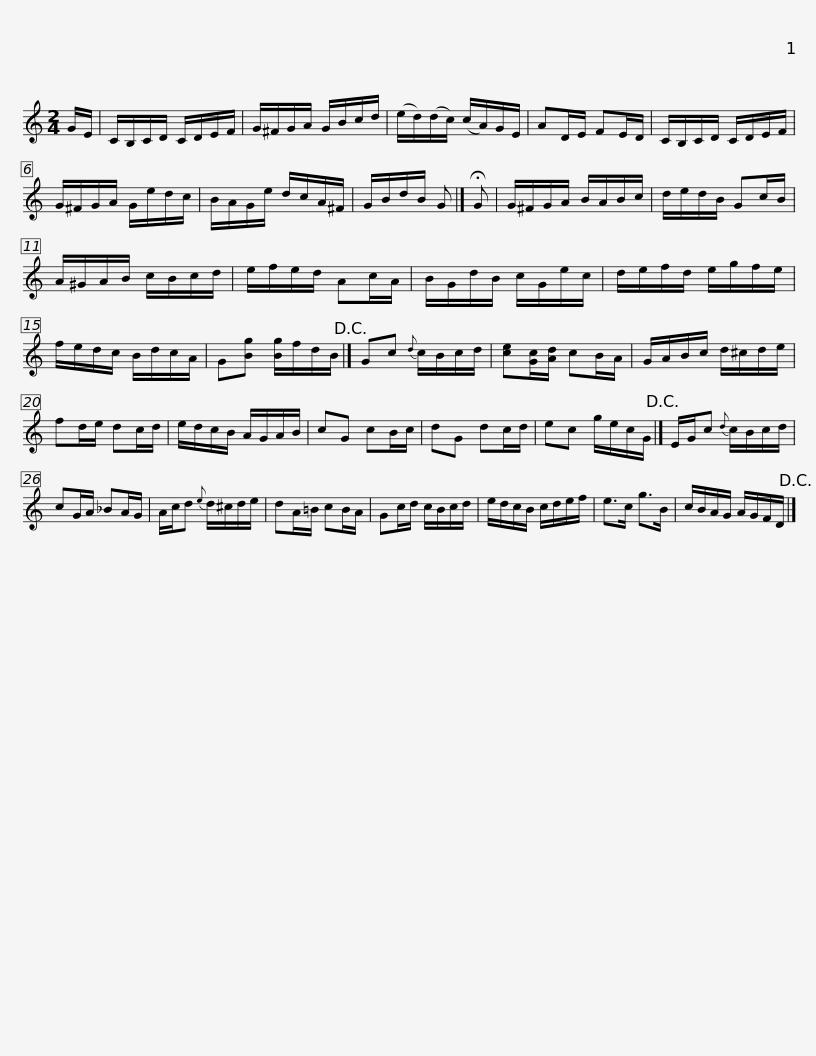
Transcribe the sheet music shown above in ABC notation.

X:1
L:1/8
M:2/4
I:linebreak $
K:C
V:1 treble
V:1
 G/E/ | C/B,/C/D/ C/D/E/F/ | G/^F/G/A/ G/B/c/d/ | (e/d/)(d/c/) (c/A/)G/E/ | AD/E/ FE/D/ | %5
 C/B,/C/D/ C/D/E/F/ |$ G/^F/G/A/ G/e/d/c/ | B/A/G/e/ d/c/A/^F/ | G/B/d/B/ G |] !fermata!G | %10
 G/^F/G/A/ B/A/B/c/ | d/e/d/B/ Gc/B/ | A/^G/A/B/ c/B/c/d/ |$ e/f/e/d/ Ac/A/ | B/G/d/B/ c/G/e/c/ | %15
 d/e/f/d/ e/g/f/e/ | f/e/d/c/ B/d/c/A/ | G[Bg] [Bg]/f/d/B/!D.C.! |] Gc{d} c/B/c/d/ | [ce][Gc]/[Ad]/ cB/A/ |$ %20
 G/A/B/c/ d/^c/d/e/ | fd/e/ dc/d/ | e/d/c/B/ A/G/A/B/ | cG cB/c/ | dG dc/d/ | %25
 ec g/e/c/G/!D.C.! |] E/G/c{d} c/B/c/d/ |$ cG/A/ _BA/G/ | A/c/d{e} d/^c/d/e/ | dA/=B/ cB/A/ | %30
 Gc/d/ c/B/c/d/ | e/d/c/B/ c/d/e/f/ | e>c g>B | c/B/A/G/ A/G/F/D/!D.C.! |] %34
